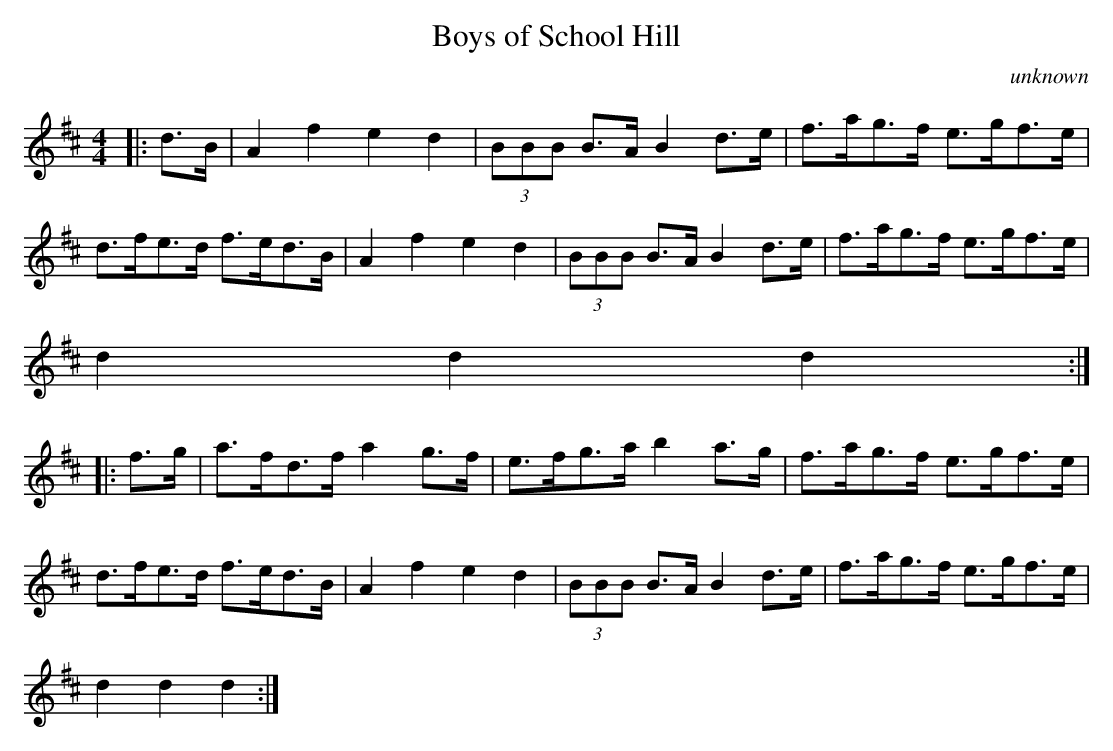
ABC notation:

X:1
T:Boys of School Hill
C:unknown
M:4/4
L:1/8
K:D
|:d3/2B/2|A2f2e2d2| (3BBB B3/2A/2 B2d3/2e/2|f3/2a/2g3/2f/2 e3/2g/2f3/2e/2|
d3/2f/2e3/2d/2 f3/2e/2d3/2B/2|A2f2e2d2| (3BBB B3/2A/2 B2d3/2e/2|f3/2a/2g3/2f/2 e3/2g/2f3/2e/2|
d2d2d2:|
|:f3/2g/2|a3/2f/2d3/2f/2 a2g3/2f/2|e3/2f/2g3/2a/2 b2a3/2g/2|f3/2a/2g3/2f/2 e3/2g/2f3/2e/2|
d3/2f/2e3/2d/2 f3/2e/2d3/2B/2|A2f2e2d2| (3BBB B3/2A/2 B2d3/2e/2|f3/2a/2g3/2f/2 e3/2g/2f3/2e/2|
d2d2d2:|
